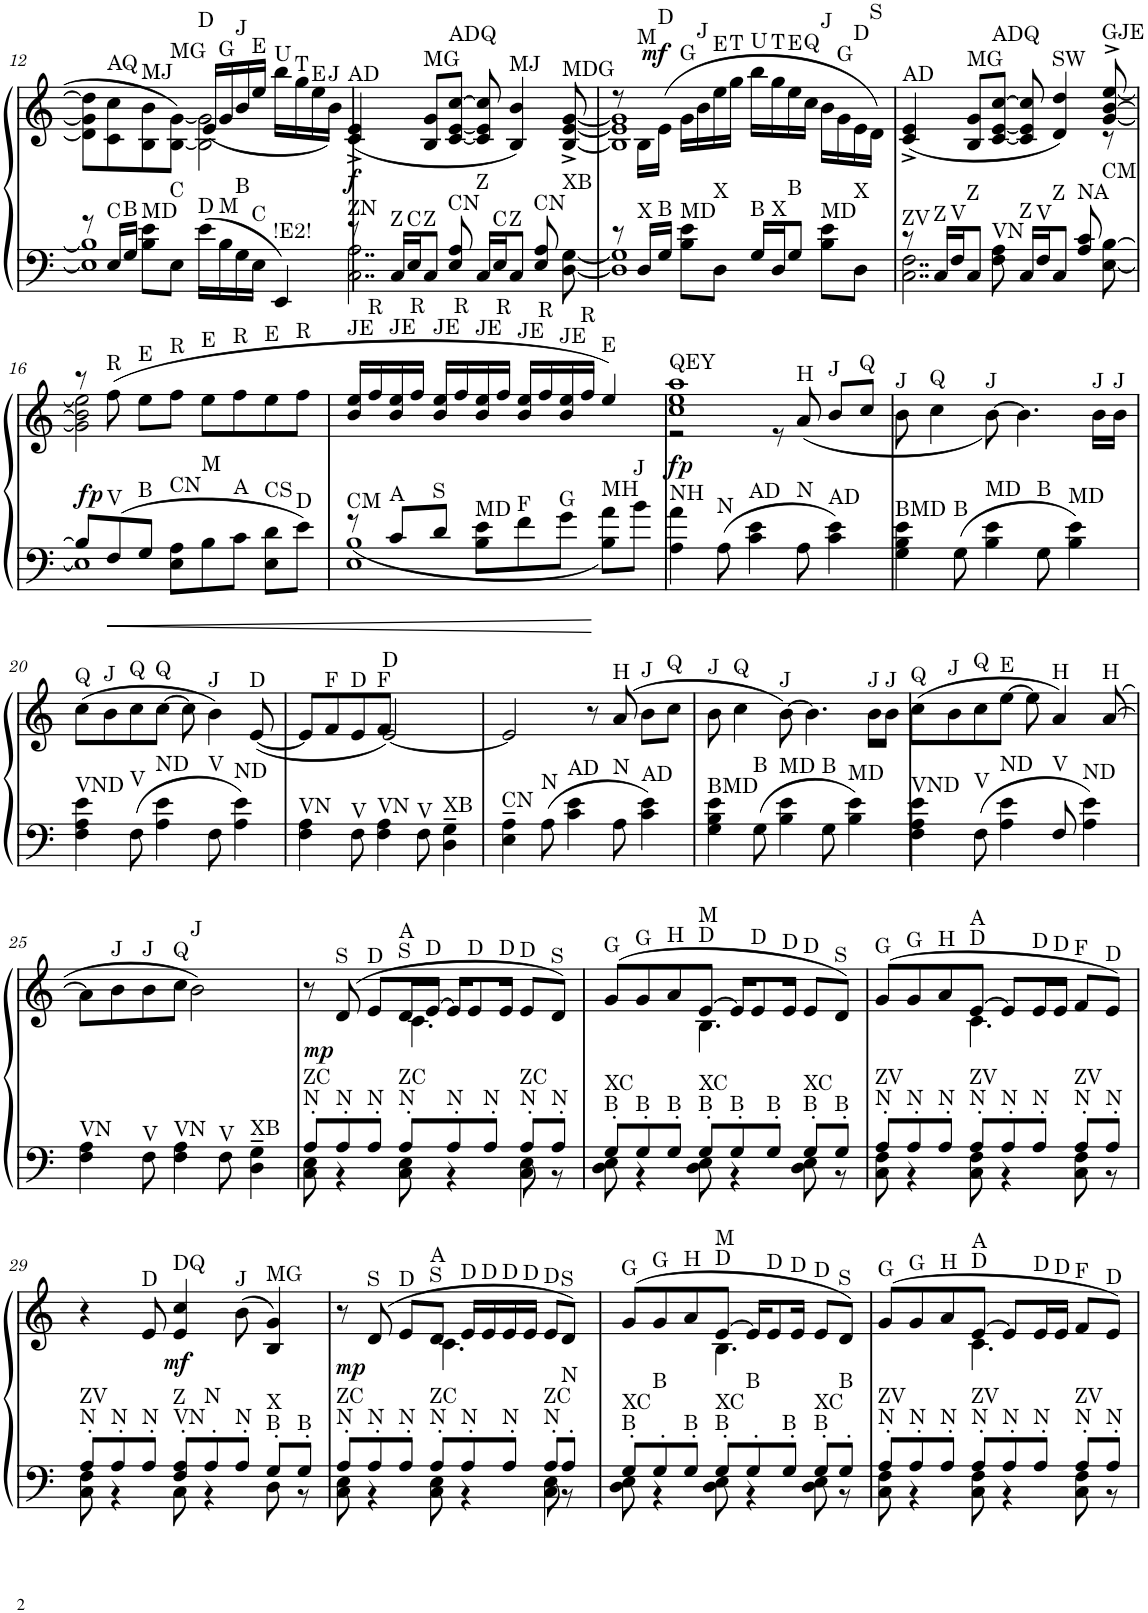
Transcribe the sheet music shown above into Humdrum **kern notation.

**kern	**kern	**dynam
*part1	*part1	*part1
*staff2	*staff1	*staff1/2
*I"Piano	*	*
*I'Pno.	*	*
!!LO:PB:g=z
*clefF4	*clefG2	*
*k[]	*k[]	*
*M4/4	*M4/4	*
=12	=12	=12
*^	*^	*
8r	1E] 1B]	8d\] 8g\] 8dd\]L	2ryy	.
!	!	!LO:TX:a:t=AQ	!	!
!LO:TX:a:t=C	!	!	!	!
16E/LL	.	8c\ 8cc\	.	.
!LO:TX:a:t=B	!	!	!	!
16G/JJ	.	.	.	.
!	!	!LO:TX:a:t=MJ	!	!
!LO:TX:a:t=MD	!	!	!	!
8B\ 8e\L	.	8B\ 8b\	.	.
!	!	!LO:TX:a:t=MG	!	!
!LO:TX:a:t=C	!	!	!	!
8E\J	.	[8B\ [8g\J	.	.
!	!	!LO:TX:a:t=D	!	!
!LO:TX:a:t=D	!	!	!	!
16e\LL	.	2B\] 2g\]	(16e/LL	.
!	!	!	!LO:TX:a:t=G	!
!LO:TX:a:t=M	!	!	!	!
16B\	.	.	16g/	.
!	!	!	!LO:TX:a:t=J	!
!LO:TX:a:t=B	!	!	!	!
16G\	.	.	16b/	.
!	!	!	!LO:TX:a:t=E	!
!LO:TX:a:t=C	!	!	!	!
16E\JJ	.	.	16ee/JJ	.
!	!	!	!LO:TX:a:t=U	!
!LO:TX:a:t=!E2!	!	!	!	!
4EE/	.	.	16bb\LL	.
!	!	!	!LO:TX:a:t=T	!
.	.	.	16gg\	.
!	!	!	!LO:TX:a:t=E	!
.	.	.	16ee\	.
!	!	!	!LO:TX:a:t=J	!
.	.	.	16b\JJ)	.
=13	=13	=13	=13	=13
!	!	!LO:TX:a:t=AD	!	!
!LO:TX:a:t=ZN	!	!	!	!
!	!	!	!	!LO:DY:b
*	*	*v	*v	*
8r	2..C\ 2..A\	(4c/^ 4e/^	f
!LO:TX:a:t=Z	!	!	!
16C/LL	.	.	.
!LO:TX:a:t=C	!	!	!
16E/J	.	.	.
!	!	!LO:TX:a:t=MG	!
!LO:TX:a:t=Z	!	!	!
8C/J	.	8B/ 8g/L	.
!	!	!LO:TX:a:t=ADQ	!
!LO:TX:a:t=CN	!	!	!
8E/ 8A/	.	[8c/ [8e/ [8cc/J	.
!LO:TX:a:t=Z	!	!	!
16C/LL	.	8c/] 8e/] 8cc/]	.
!LO:TX:a:t=C	!	!	!
16E/J	.	.	.
!	!	!LO:TX:a:t=MJ	!
!LO:TX:a:t=Z	!	!	!
8C/J	.	4B/ 4b/)	.
!LO:TX:a:t=CN	!	!	!
8E/ 8A/	.	.	.
!	!	!LO:TX:a:t=MDG	!
!LO:TX:a:t=XB	!	!	!
[<8D\ [8G\	8ryy	[<8B/^ [8e/^ [8g/^	.
=14	=14	=14	=14
*	*	*^	*
8r	1D] 1G]	8r	1B] 1e] 1g]	.
!	!	!LO:TX:a:t=M	!	!
!LO:TX:a:t=X	!	!	!	!
16D/LL	.	16B\LL	.	.
!	!	!LO:TX:a:t=D	!	!
!LO:TX:a:t=B	!	!	!	!
!	!	!	!	!LO:DY:a
16G/JJ	.	(16e\JJ	.	mf
!	!	!LO:TX:a:t=G	!	!
!LO:TX:a:t=MD	!	!	!	!
8B\ 8e\L	.	16g\LL	.	.
!	!	!LO:TX:a:t=J	!	!
.	.	16b\	.	.
!	!	!LO:TX:a:t=E	!	!
!LO:TX:a:t=X	!	!	!	!
8D\J	.	16ee\	.	.
!	!	!LO:TX:a:t=T	!	!
.	.	16gg\JJ	.	.
!	!	!LO:TX:a:t=U	!	!
!LO:TX:a:t=B	!	!	!	!
16G/LL	.	16bb\LL	.	.
!	!	!LO:TX:a:t=T	!	!
!LO:TX:a:t=X	!	!	!	!
16D/J	.	16gg\	.	.
!	!	!LO:TX:a:t=E	!	!
!LO:TX:a:t=B	!	!	!	!
8G/J	.	16ee\	.	.
!	!	!LO:TX:a:t=Q	!	!
.	.	16cc\JJ	.	.
!	!	!LO:TX:a:t=J	!	!
!LO:TX:a:t=MD	!	!	!	!
8B\ 8e\L	.	16b\LL	.	.
!	!	!LO:TX:a:t=G	!	!
.	.	16g\	.	.
!	!	!LO:TX:a:t=D	!	!
!LO:TX:a:t=X	!	!	!	!
8D\J	.	16e\	.	.
!	!	!LO:TX:a:t=S	!	!
.	.	16d\JJ)	.	.
=15	=15	=15	=15	=15
!	!	!LO:TX:a:t=AD	!	!
!LO:TX:a:t=ZV	!	!	!	!
8r	2..C\ 2..F\	(4c/^ 4e/^	2..ryy	.
!LO:TX:a:t=Z	!	!	!	!
16C/LL	.	.	.	.
!LO:TX:a:t=V	!	!	!	!
16F/J	.	.	.	.
!	!	!LO:TX:a:t=MG	!	!
!LO:TX:a:t=Z	!	!	!	!
8C/J	.	8B/ 8g/L	.	.
!	!	!LO:TX:a:t=ADQ	!	!
!LO:TX:a:t=VN	!	!	!	!
8F\ 8A\	.	[8c/ [8e/ [8cc/J	.	.
!LO:TX:a:t=Z	!	!	!	!
16C/LL	.	8c/] 8e/] 8cc/]	.	.
!LO:TX:a:t=V	!	!	!	!
16F/J	.	.	.	.
!	!	!LO:TX:a:t=SW	!	!
!LO:TX:a:t=Z	!	!	!	!
8C/J	.	4d/ 4dd/)	.	.
!LO:TX:a:t=NA	!	!	!	!
8A/ 8c/	.	.	.	.
!	!	!LO:TX:a:t=GJE	!	!
!LO:TX:a:t=CM	!	!	!	!
[<8E\ [8B\	8ryy	[<8g/^ [8b/^ [<8ee/^	8r	.
!!LO:LB:g=z	!!
=16	=16	=16	=16	=16
!	!	!	!	!LO:DY:a=2
8B/L]	1E]	8r	2g\] 2b\] 2ee\]	fp
!	!	!LO:TX:a:t=R	!	!
!LO:TX:a:t=V	!	!	!	!
8F/	.	(8ff\	.	.
!	!	!LO:TX:a:t=E	!	!
!LO:TX:a:t=B	!	!	!	!
8G/J	.	8ee\L	.	.
!	!	!LO:TX:a:t=R	!	!
!LO:TX:a:t=CN	!	!	!	!
8E\ 8A\L	.	8ff\J	.	.
!	!	!LO:TX:a:t=E	!	!
!LO:TX:a:t=M	!	!	!	!
8B\	.	8ee\L	2ryy	.
!	!	!LO:TX:a:t=R	!	!
!LO:TX:a:t=A	!	!	!	!
8c\J	.	8ff\	.	.
!	!	!LO:TX:a:t=E	!	!
!LO:TX:a:t=CS	!	!	!	!
8E\ 8d\L	.	8ee\	.	.
!	!	!LO:TX:a:t=R	!	!
!LO:TX:a:t=D	!	!	!	!
8e\J	.	8ff\J	.	.
*	*	*v	*v	*
=17	=17	=17	=17
!	!	!LO:TX:a:t=JE	!
!LO:TX:a:t=CM	!	!	!
8r	1E 1B	16b/ 16ee/LL	.
!	!	!LO:TX:a:t=R	!
.	.	16ff/	.
!	!	!LO:TX:a:t=JE	!
!LO:TX:a:t=A	!	!	!
8c/L	.	16b/ 16ee/	.
!	!	!LO:TX:a:t=R	!
.	.	16ff/JJ	.
!	!	!LO:TX:a:t=JE	!
!LO:TX:a:t=S	!	!	!
8d/J	.	16b/ 16ee/LL	.
!	!	!LO:TX:a:t=R	!
.	.	16ff/	.
!	!	!LO:TX:a:t=JE	!
!LO:TX:a:t=MD	!	!	!
8B\ 8e\L	.	16b/ 16ee/	.
!	!	!LO:TX:a:t=R	!
.	.	16ff/JJ	.
!	!	!LO:TX:a:t=JE	!
!LO:TX:a:t=F	!	!	!
8f\	.	16b/ 16ee/LL	.
!	!	!LO:TX:a:t=R	!
.	.	16ff/	.
!	!	!LO:TX:a:t=JE	!
!LO:TX:a:t=G	!	!	!
8g\J	.	16b/ 16ee/	.
!	!	!LO:TX:a:t=R	!
.	.	16ff/JJ	.
!	!	!LO:TX:a:t=E	!
!LO:TX:a:t=MH	!	!	!
8B\ 8a\L	.	4ee/)	.
!LO:TX:a:t=J	!	!	!
8b\J	.	.	.
*v	*v	*	*
=18	=18	=18
*	*^	*
!	!LO:TX:a:t=QEY	!	!
!LO:TX:a:t=NH	!	!	!
!	!	!	!LO:DY:b
4A\ 4a\	1cc 1ee 1aa	2r	fp
!LO:TX:a:t=N	!	!	!
8A\	.	.	.
!LO:TX:a:t=AD	!	!	!
4c\ 4e\	.	.	.
.	.	8r	.
!	!	!LO:TX:a:t=H	!
!LO:TX:a:t=N	!	!	!
8A\	.	(8a/	.
!	!	!LO:TX:a:t=J	!
!LO:TX:a:t=AD	!	!	!
4c\ 4e\	.	8b/L	.
!	!	!LO:TX:a:t=Q	!
.	.	8cc/J	.
=19	=19	=19	=19
!	!LO:TX:a:t=J	!	!
!LO:TX:a:t=BMD	!	!	!
*	*v	*v	*
4G\ 4B\ 4e\	8b\	.
!	!LO:TX:a:t=Q	!
.	4cc\	.
!LO:TX:a:t=B	!	!
8G\	.	.
!	!LO:TX:a:t=J	!
!LO:TX:a:t=MD	!	!
4B\ 4e\	[8b\)	.
.	4.b\]	.
!LO:TX:a:t=B	!	!
8G\	.	.
!LO:TX:a:t=MD	!	!
4B\ 4e\	.	.
!	!LO:TX:a:t=J	!
.	16b\LL	.
!	!LO:TX:a:t=J	!
.	16b\JJ	.
!!LO:LB:g=z
=20	=20	=20
!	!LO:TX:a:t=Q	!
!LO:TX:a:t=VND	!	!
4F\ 4A\ 4e\	(8cc\L	.
!	!LO:TX:a:t=J	!
.	8b\	.
!	!LO:TX:a:t=Q	!
!LO:TX:a:t=V	!	!
8F\	8cc\	.
!	!LO:TX:a:t=Q	!
!LO:TX:a:t=ND	!	!
4A\ 4e\	[8cc\J	.
.	8cc\]	.
!	!LO:TX:a:t=J	!
!LO:TX:a:t=V	!	!
8F\	4b\)	.
!LO:TX:a:t=ND	!	!
4A\ 4e\	.	.
!	!LO:TX:a:t=D	!
.	([8e/	.
=21	=21	=21
!LO:TX:a:t=VN	!	!
4F\ 4A\	8e/L]	.
!	!LO:TX:a:t=F	!
.	8f/	.
!	!LO:TX:a:t=D	!
!LO:TX:a:t=V	!	!
8F\	8e/	.
!	!LO:TX:a:t=F	!
!LO:TX:a:t=VN	!	!
4F\ 4A\	8f/J	.
!	!LO:TX:a:t=D	!
.	[2e/)	.
!LO:TX:a:t=V	!	!
8F\	.	.
!LO:TX:a:t=XB	!	!
4D\~ 4G\~	.	.
=22	=22	=22
!LO:TX:a:t=CN	!	!
4E\~ 4A\~	2e/]	.
!LO:TX:a:t=N	!	!
8A\	.	.
!LO:TX:a:t=AD	!	!
4c\ 4e\	.	.
.	8r	.
!	!LO:TX:a:t=H	!
!LO:TX:a:t=N	!	!
8A\	(8a/	.
!	!LO:TX:a:t=J	!
!LO:TX:a:t=AD	!	!
4c\ 4e\	8b\L	.
!	!LO:TX:a:t=Q	!
.	8cc\J	.
=23	=23	=23
!	!LO:TX:a:t=J	!
!LO:TX:a:t=BMD	!	!
4G\ 4B\ 4e\	8b\	.
!	!LO:TX:a:t=Q	!
.	4cc\	.
!LO:TX:a:t=B	!	!
8G\	.	.
!	!LO:TX:a:t=J	!
!LO:TX:a:t=MD	!	!
4B\ 4e\	[8b\)	.
.	4.b\]	.
!LO:TX:a:t=B	!	!
8G\	.	.
!LO:TX:a:t=MD	!	!
4B\ 4e\	.	.
!	!LO:TX:a:t=J	!
.	16b\LL	.
!	!LO:TX:a:t=J	!
.	16b\JJ	.
=24	=24	=24
!	!LO:TX:a:t=Q	!
!LO:TX:a:t=VND	!	!
4F\ 4A\ 4e\	(8cc\L	.
!	!LO:TX:a:t=J	!
.	8b\	.
!	!LO:TX:a:t=Q	!
!LO:TX:a:t=V	!	!
8F\	8cc\	.
!	!LO:TX:a:t=E	!
!LO:TX:a:t=ND	!	!
4A\ 4e\	[8ee\J	.
.	8ee\]	.
!	!LO:TX:a:t=H	!
!LO:TX:a:t=V	!	!
8F/	4a/)	.
!LO:TX:a:t=ND	!	!
4A\ 4e\	.	.
!	!LO:TX:a:t=H	!
.	([8a/	.
!!LO:LB:g=z
=25	=25	=25
!LO:TX:a:t=VN	!	!
4F\ 4A\	8a\L]	.
!	!LO:TX:a:t=J	!
.	8b\	.
!	!LO:TX:a:t=J	!
!LO:TX:a:t=V	!	!
8F\	8b\	.
!	!LO:TX:a:t=Q	!
!LO:TX:a:t=VN	!	!
4F\ 4A\	8cc\J	.
!	!LO:TX:a:t=J	!
.	2b\)	.
!LO:TX:a:t=V	!	!
8F\	.	.
!LO:TX:a:t=XB	!	!
4D\~ 4G\~	.	.
=26	=26	=26
*^	*^	*
!LO:TX:a:t=N	!	!	!	!
!LO:TX:a:t=ZC	!	!	!	!
!	!	!	!	!LO:DY:b
8A'/L	8C\ 8E\	8r	4.ryy	mp
!	!	!LO:TX:a:t=S	!	!
!LO:TX:a:t=N	!	!	!	!
8A'/	4r	(8d/	.	.
!	!	!LO:TX:a:t=D	!	!
!LO:TX:a:t=N	!	!	!	!
8A'/J	.	8e/L	.	.
!	!	!LO:TX:a:t=S	!	!
!	!	!LO:TX:a:t=A	!	!
!LO:TX:a:t=N	!	!	!	!
!LO:TX:a:t=ZC	!	!	!	!
8A'/L	8C\ 8E\	16d/L	4.c\	.
!	!	!LO:TX:a:t=D	!	!
.	.	[16e/JJ	.	.
!LO:TX:a:t=N	!	!	!	!
8A'/	4r	16e/KL]	.	.
!	!	!LO:TX:a:t=D	!	!
.	.	8e/	.	.
!LO:TX:a:t=N	!	!	!	!
8A'/J	.	.	.	.
!	!	!LO:TX:a:t=D	!	!
.	.	16e/Jk	.	.
!	!	!LO:TX:a:t=D	!	!
!LO:TX:a:t=N	!	!	!	!
!LO:TX:a:t=ZC	!	!	!	!
8A'/L	8C\ 8E\	8e/L	4ryy	.
!	!	!LO:TX:a:t=S	!	!
!LO:TX:a:t=N	!	!	!	!
8A'/J	8r	8d/J)	.	.
=27	=27	=27	=27	=27
!	!	!LO:TX:a:t=G	!	!
!LO:TX:a:t=B	!	!	!	!
!LO:TX:a:t=XC	!	!	!	!
8G'/L	8D\ 8E\	(8g/L	4.ryy	.
!	!	!LO:TX:a:t=G	!	!
!LO:TX:a:t=B	!	!	!	!
8G'/	4r	8g/	.	.
!	!	!LO:TX:a:t=H	!	!
!LO:TX:a:t=B	!	!	!	!
8G'/J	.	8a/	.	.
!	!	!LO:TX:a:t=D	!	!
!	!	!LO:TX:a:t=M	!	!
!LO:TX:a:t=B	!	!	!	!
!LO:TX:a:t=XC	!	!	!	!
8G'/L	8D\ 8E\	[8e/J	4.B\	.
!LO:TX:a:t=B	!	!	!	!
8G'/	4r	16e/KL]	.	.
!	!	!LO:TX:a:t=D	!	!
.	.	8e/	.	.
!LO:TX:a:t=B	!	!	!	!
8G'/J	.	.	.	.
!	!	!LO:TX:a:t=D	!	!
.	.	16e/Jk	.	.
!	!	!LO:TX:a:t=D	!	!
!LO:TX:a:t=B	!	!	!	!
!LO:TX:a:t=XC	!	!	!	!
8G'/L	8D\ 8E\	8e/L	4ryy	.
!	!	!LO:TX:a:t=S	!	!
!LO:TX:a:t=B	!	!	!	!
8G'/J	8r	8d/J)	.	.
=28	=28	=28	=28	=28
!	!	!LO:TX:a:t=G	!	!
!LO:TX:a:t=N	!	!	!	!
!LO:TX:a:t=ZV	!	!	!	!
8A'/L	8C\ 8F\	(8g/L	4.ryy	.
!	!	!LO:TX:a:t=G	!	!
!LO:TX:a:t=N	!	!	!	!
8A'/	4r	8g/	.	.
!	!	!LO:TX:a:t=H	!	!
!LO:TX:a:t=N	!	!	!	!
8A'/J	.	8a/	.	.
!	!	!LO:TX:a:t=D	!	!
!	!	!LO:TX:a:t=A	!	!
!LO:TX:a:t=N	!	!	!	!
!LO:TX:a:t=ZV	!	!	!	!
8A'/L	8C\ 8F\	[8e/J	4.c\	.
!LO:TX:a:t=N	!	!	!	!
8A'/	4r	8e/L]	.	.
!	!	!LO:TX:a:t=D	!	!
!LO:TX:a:t=N	!	!	!	!
8A'/J	.	16e/L	.	.
!	!	!LO:TX:a:t=D	!	!
.	.	16e/JJ	.	.
!	!	!LO:TX:a:t=F	!	!
!LO:TX:a:t=N	!	!	!	!
!LO:TX:a:t=ZV	!	!	!	!
8A'/L	8C\ 8F\	8f/L	4ryy	.
!	!	!LO:TX:a:t=D	!	!
!LO:TX:a:t=N	!	!	!	!
8A'/J	8r	8e/J)	.	.
*	*	*v	*v	*
!!LO:LB:g=z
=29	=29	=29	=29
!LO:TX:a:t=N	!	!	!
!LO:TX:a:t=ZV	!	!	!
8A'/L	8C\ 8F\	4r	.
!LO:TX:a:t=N	!	!	!
8A'/	4r	.	.
!	!	!LO:TX:a:t=D	!
!LO:TX:a:t=N	!	!	!
8A'/J	.	8e/	.
!	!	!LO:TX:a:t=DQ	!
!LO:TX:a:t=VN	!	!	!
!LO:TX:a:t=Z	!	!	!
!	!	!	!LO:DY:b
8F/' 8A/'L	8C\	4e/ 4cc/	mf
!LO:TX:a:t=N	!	!	!
8A'/	4r	.	.
!	!	!LO:TX:a:t=J	!
!LO:TX:a:t=N	!	!	!
8A'/J	.	(8b\	.
!	!	!LO:TX:a:t=MG	!
!LO:TX:a:t=B	!	!	!
!LO:TX:a:t=X	!	!	!
8G'/L	8D\	4B/ 4g/)	.
!LO:TX:a:t=B	!	!	!
8G'/J	8r	.	.
=30	=30	=30	=30
*	*	*^	*
!LO:TX:a:t=N	!	!	!	!
!LO:TX:a:t=ZC	!	!	!	!
!	!	!	!	!LO:DY:b
8A'/L	8C\ 8E\	8r	4.ryy	mp
!	!	!LO:TX:a:t=S	!	!
!LO:TX:a:t=N	!	!	!	!
8A'/	4r	(8d/	.	.
!	!	!LO:TX:a:t=D	!	!
!LO:TX:a:t=N	!	!	!	!
8A'/J	.	8e/L	.	.
!	!	!LO:TX:a:t=S	!	!
!	!	!LO:TX:a:t=A	!	!
!LO:TX:a:t=N	!	!	!	!
!LO:TX:a:t=ZC	!	!	!	!
8A'/L	8C\ 8E\	8d/J	4.c\	.
!	!	!LO:TX:a:t=D	!	!
!LO:TX:a:t=N	!	!	!	!
8A'/	4r	16e/LL	.	.
!	!	!LO:TX:a:t=D	!	!
.	.	16e/	.	.
!	!	!LO:TX:a:t=D	!	!
!LO:TX:a:t=N	!	!	!	!
8A'/J	.	16e/	.	.
!	!	!LO:TX:a:t=D	!	!
.	.	16e/JJ	.	.
!	!	!LO:TX:a:t=D	!	!
!LO:TX:a:t=N	!	!	!	!
!LO:TX:a:t=ZC	!	!	!	!
8A'/L	8C\ 8E\	8e/L	4ryy	.
!	!	!LO:TX:a:t=S	!	!
!LO:TX:a:t=N	!	!	!	!
8A'/J	8r	8d/J)	.	.
=31	=31	=31	=31	=31
!	!	!LO:TX:a:t=G	!	!
!LO:TX:a:t=B	!	!	!	!
!LO:TX:a:t=XC	!	!	!	!
8G'/L	8D\ 8E\	(8g/L	4.ryy	.
!	!	!LO:TX:a:t=G	!	!
!LO:TX:a:t=B	!	!	!	!
8G'/	4r	8g/	.	.
!	!	!LO:TX:a:t=H	!	!
!LO:TX:a:t=B	!	!	!	!
8G'/J	.	8a/	.	.
!	!	!LO:TX:a:t=D	!	!
!	!	!LO:TX:a:t=M	!	!
!LO:TX:a:t=B	!	!	!	!
!LO:TX:a:t=XC	!	!	!	!
8G'/L	8D\ 8E\	[8e/J	4.B\	.
!LO:TX:a:t=B	!	!	!	!
8G'/	4r	16e/KL]	.	.
!	!	!LO:TX:a:t=D	!	!
.	.	8e/	.	.
!LO:TX:a:t=B	!	!	!	!
8G'/J	.	.	.	.
!	!	!LO:TX:a:t=D	!	!
.	.	16e/Jk	.	.
!	!	!LO:TX:a:t=D	!	!
!LO:TX:a:t=B	!	!	!	!
!LO:TX:a:t=XC	!	!	!	!
8G'/L	8D\ 8E\	8e/L	4ryy	.
!	!	!LO:TX:a:t=S	!	!
!LO:TX:a:t=B	!	!	!	!
8G'/J	8r	8d/J)	.	.
=32	=32	=32	=32	=32
!	!	!LO:TX:a:t=G	!	!
!LO:TX:a:t=N	!	!	!	!
!LO:TX:a:t=ZV	!	!	!	!
8A'/L	8C\ 8F\	(8g/L	4.ryy	.
!	!	!LO:TX:a:t=G	!	!
!LO:TX:a:t=N	!	!	!	!
8A'/	4r	8g/	.	.
!	!	!LO:TX:a:t=H	!	!
!LO:TX:a:t=N	!	!	!	!
8A'/J	.	8a/	.	.
!	!	!LO:TX:a:t=D	!	!
!	!	!LO:TX:a:t=A	!	!
!LO:TX:a:t=N	!	!	!	!
!LO:TX:a:t=ZV	!	!	!	!
8A'/L	8C\ 8F\	[8e/J	4.c\	.
!LO:TX:a:t=N	!	!	!	!
8A'/	4r	8e/L]	.	.
!	!	!LO:TX:a:t=D	!	!
!LO:TX:a:t=N	!	!	!	!
8A'/J	.	16e/L	.	.
!	!	!LO:TX:a:t=D	!	!
.	.	16e/JJ	.	.
!	!	!LO:TX:a:t=F	!	!
!LO:TX:a:t=N	!	!	!	!
!LO:TX:a:t=ZV	!	!	!	!
8A'/L	8C\ 8F\	8f/L	4ryy	.
!	!	!LO:TX:a:t=D	!	!
!LO:TX:a:t=N	!	!	!	!
8A'/J	8r	8e/J)	.	.
*v	*v	*	*	*
*	*v	*v	*
=	=	=
*-	*-	*-
